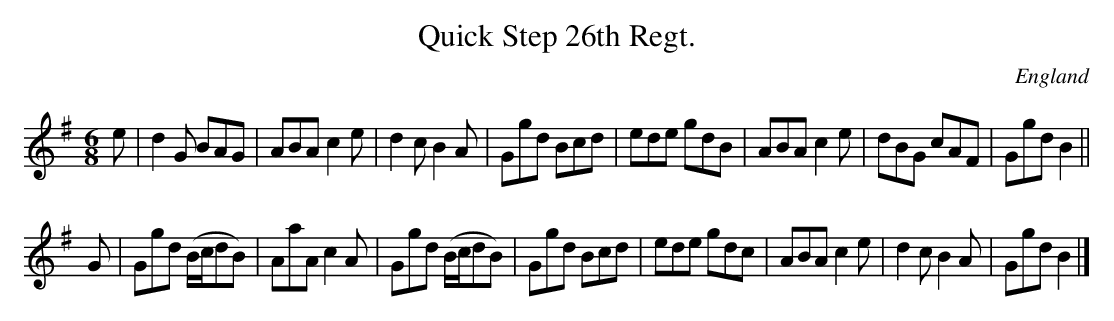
X:1
T:Quick Step 26th Regt.
L:1/8
M:6/8
O:England
K:G major
e |\
d2G BAG | ABA c2e | d2c B2A | Ggd Bcd | \
ede gdB | ABA c2e | dBG cAF | Ggd B2 ||
G |\
Ggd (B/c/dB) | AaA c2A | Ggd (B/c/dB) | Ggd Bcd |\
ede gdc | ABA c2e | d2c B2A | Ggd B2 |]
